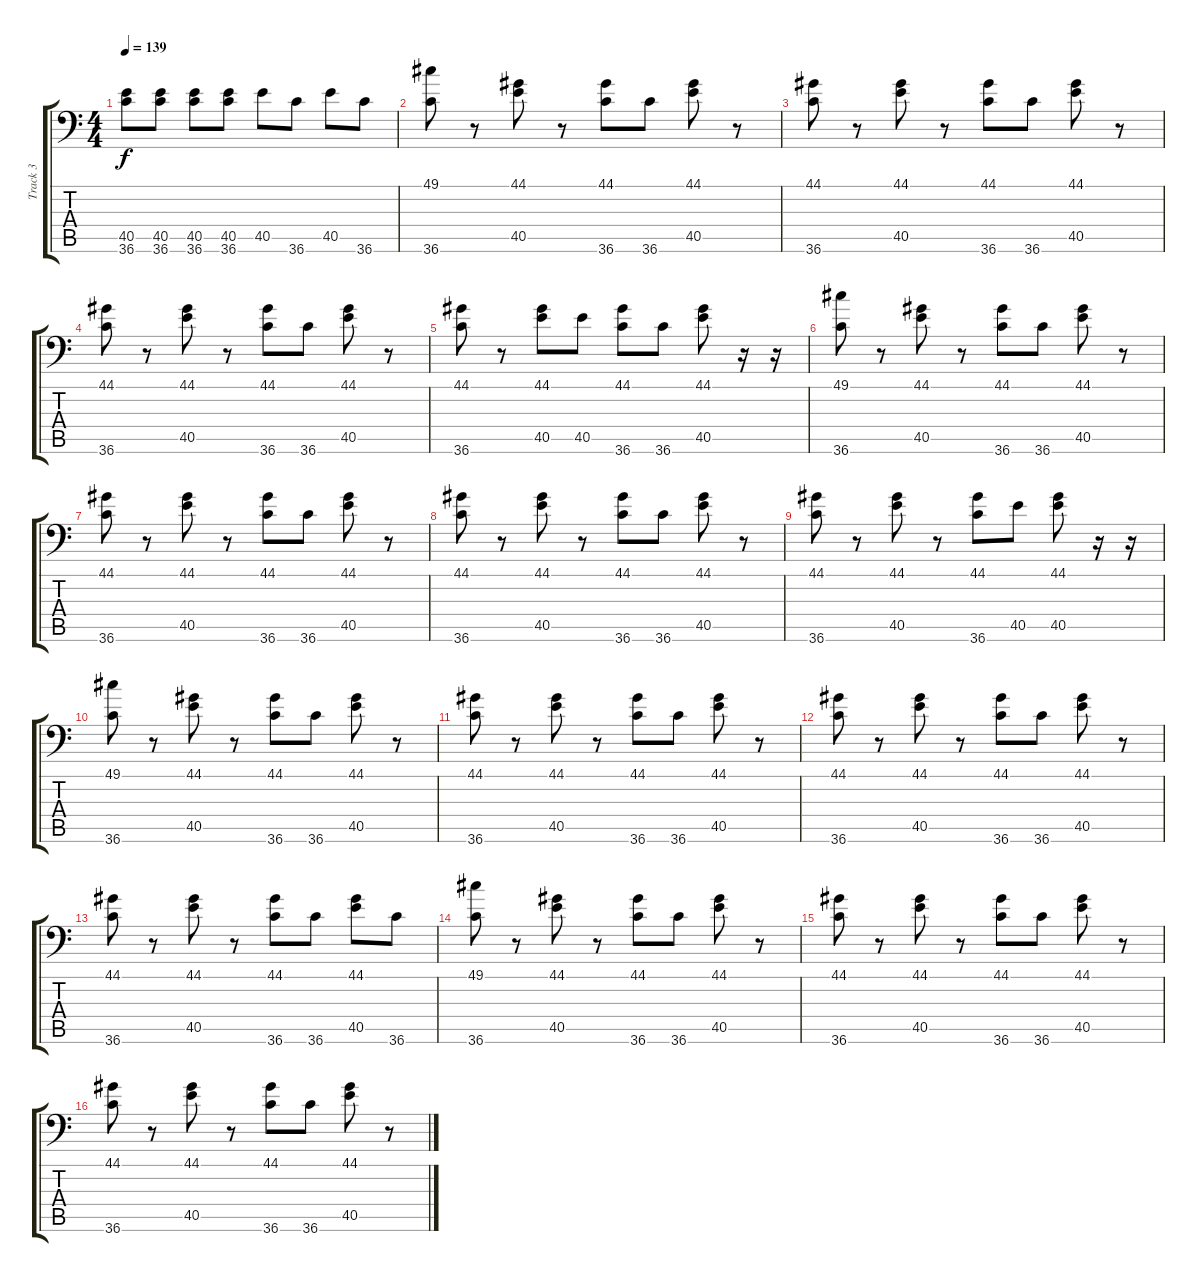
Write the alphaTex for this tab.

\track ("Track 3" "Track 3") {instrument acousticgrandpiano}
\staff {score tabs}
\tuning (C-1 C-1 C-1 C-1 C-1 C-1) {hide}
\ts (4 4)
\tempo 139
\clef f4
\ks c
(40.5 36.6).8{dy f} (40.5 36.6).8 (40.5 36.6).8 (40.5 36.6).8 40.5.8 36.6.8 40.5.8 36.6.8 |
(49.1 36.6).8 r.8 (44.1 40.5).8 r.8 (44.1 36.6).8 36.6.8 (44.1 40.5).8 r.8 |
(44.1 36.6).8 r.8 (44.1 40.5).8 r.8 (44.1 36.6).8 36.6.8 (44.1 40.5).8 r.8 |
(44.1 36.6).8 r.8 (44.1 40.5).8 r.8 (44.1 36.6).8 36.6.8 (44.1 40.5).8 r.8 |
(44.1 36.6).8 r.8 (44.1 40.5).8 40.5.8 (44.1 36.6).8 36.6.8 (44.1 40.5).8 r.16 r.16 |
(49.1 36.6).8 r.8 (44.1 40.5).8 r.8 (44.1 36.6).8 36.6.8 (44.1 40.5).8 r.8 |
(44.1 36.6).8 r.8 (44.1 40.5).8 r.8 (44.1 36.6).8 36.6.8 (44.1 40.5).8 r.8 |
(44.1 36.6).8 r.8 (44.1 40.5).8 r.8 (44.1 36.6).8 36.6.8 (44.1 40.5).8 r.8 |
(44.1 36.6).8 r.8 (44.1 40.5).8 r.8 (44.1 36.6).8 40.5.8 (44.1 40.5).8 r.16 r.16 |
(49.1 36.6).8 r.8 (44.1 40.5).8 r.8 (44.1 36.6).8 36.6.8 (44.1 40.5).8 r.8 |
(44.1 36.6).8 r.8 (44.1 40.5).8 r.8 (44.1 36.6).8 36.6.8 (44.1 40.5).8 r.8 |
(44.1 36.6).8 r.8 (44.1 40.5).8 r.8 (44.1 36.6).8 36.6.8 (44.1 40.5).8 r.8 |
(44.1 36.6).8 r.8 (44.1 40.5).8 r.8 (44.1 36.6).8 36.6.8 (44.1 40.5).8 36.6.8 |
(49.1 36.6).8 r.8 (44.1 40.5).8 r.8 (44.1 36.6).8 36.6.8 (44.1 40.5).8 r.8 |
(44.1 36.6).8 r.8 (44.1 40.5).8 r.8 (44.1 36.6).8 36.6.8 (44.1 40.5).8 r.8 |
(44.1 36.6).8 r.8 (44.1 40.5).8 r.8 (44.1 36.6).8 36.6.8 (44.1 40.5).8 r.8
